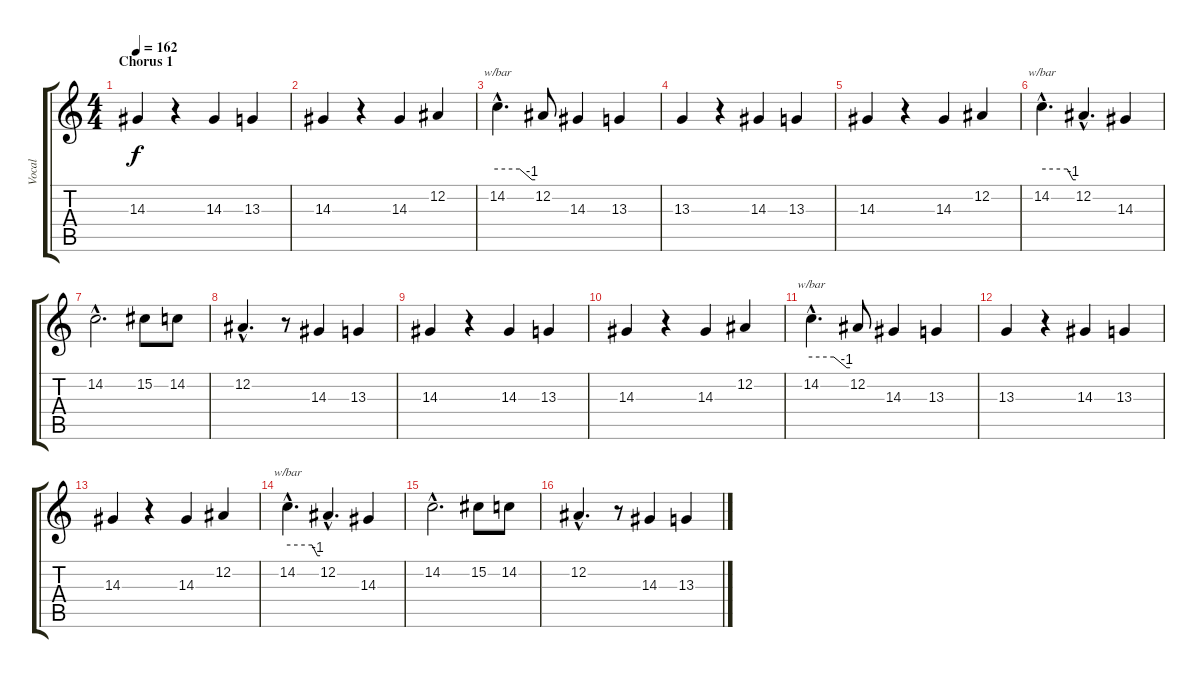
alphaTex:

\track ("Vocal" "Vocal") {instrument viola}
\staff {score tabs}
\tuning (Eb4 Bb3 Gb3 Db3 Ab2 Eb2) {hide}
\ts (4 4)
\section ("" "Chorus 1")
\tempo 162
\clef g2
\ks c
14.3.4{dy f} r.4 14.3.4 13.3.4 |
14.3.4 r.4 14.3.4 12.2.4 |
14.2{hac}.4{d tbe (custom default 0 0 35 0 55 -4 60 -4)} 12.2.8 14.3.4 13.3.4 |
13.3.4 r.4 14.3.4 13.3.4 |
14.3.4 r.4 14.3.4 12.2.4 |
14.2{hac}.4{d tbe (custom default 0 0 45 0 55 -4 60 -4)} 12.2{hac}.4{d} 14.3.4 |
14.2{hac}.2{d} 15.2.8 14.2.8 |
12.2{hac}.4{d} r.8 14.3.4 13.3.4 |
14.3.4 r.4 14.3.4 13.3.4 |
14.3.4 r.4 14.3.4 12.2.4 |
14.2{hac}.4{d tbe (custom default 0 0 35 0 55 -4 60 -4)} 12.2.8 14.3.4 13.3.4 |
13.3.4 r.4 14.3.4 13.3.4 |
14.3.4 r.4 14.3.4 12.2.4 |
14.2{hac}.4{d tbe (custom default 0 0 45 0 55 -4 60 -4)} 12.2{hac}.4{d} 14.3.4 |
14.2{hac}.2{d} 15.2.8 14.2.8 |
12.2{hac}.4{d} r.8 14.3.4 13.3.4
